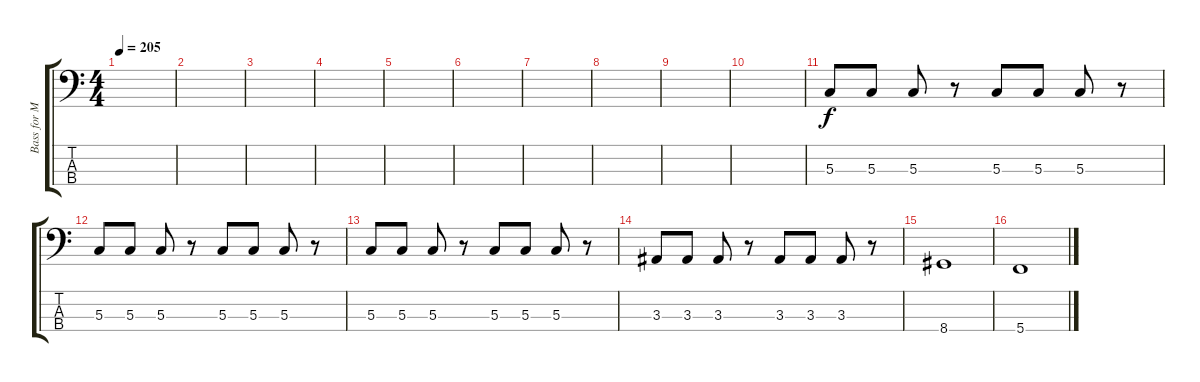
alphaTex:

\track ("Bass for Me" "Bass for M") {instrument acousticguitarsteel}
\staff {score tabs}
\tuning (F2 C2 G1 C1) {hide}
\ts (4 4)
\tempo 205
\clef f4
\ks c
|
|
|
|
|
|
|
|
|
|
5.3.8 5.3.8 5.3.8 r.8 5.3.8 5.3.8 5.3.8 r.8 |
5.3.8 5.3.8 5.3.8 r.8 5.3.8 5.3.8 5.3.8 r.8 |
5.3.8 5.3.8 5.3.8 r.8 5.3.8 5.3.8 5.3.8 r.8 |
3.3.8 3.3.8 3.3.8 r.8 3.3.8 3.3.8 3.3.8 r.8 |
8.4.1 |
5.4.1
